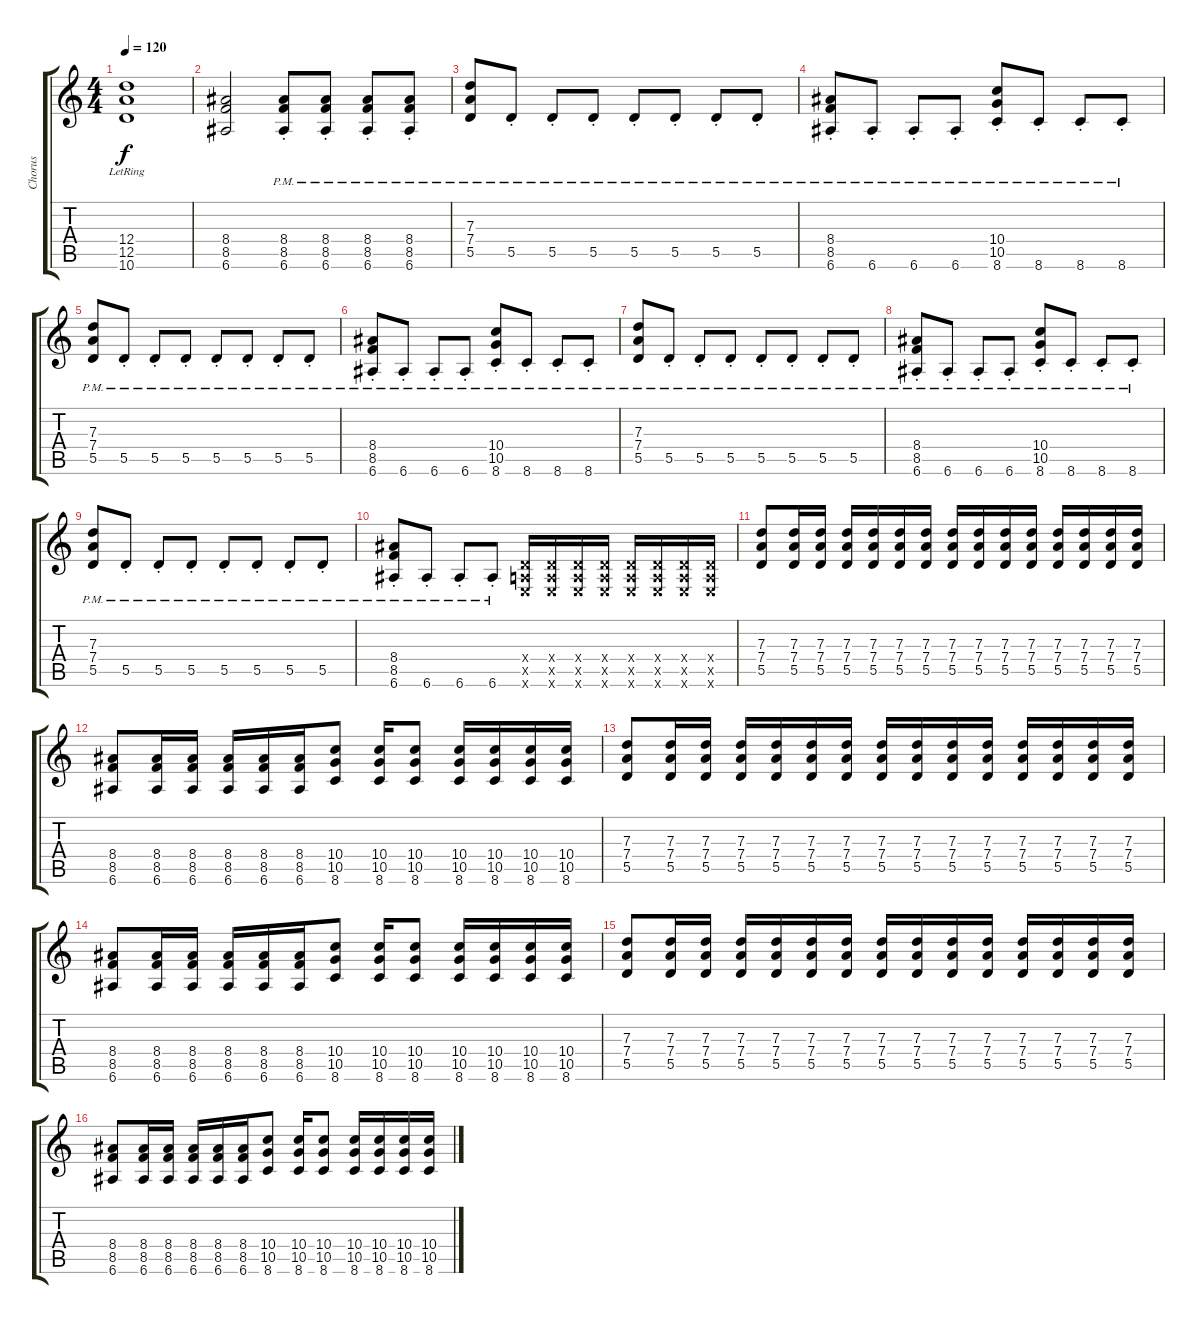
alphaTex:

\track ("Chorus" "Chorus") {instrument overdrivenguitar}
\staff {score tabs}
\tuning (E4 B3 G3 D3 A2 E2) {hide}
\ts (4 4)
\tempo 120
\clef g2
\ks c
(12.4{lr} 12.5{lr} 10.6{lr}).1{dy f} |
(8.4 8.5 6.6).2 (8.4{pm st} 8.5{pm st} 6.6{pm st}).8 (8.4{pm st} 8.5{pm st} 6.6{pm st}).8 (8.4{pm st} 8.5{pm st} 6.6{pm st}).8 (8.4{pm st} 8.5{pm st} 6.6{pm st}).8 |
(7.3{pm} 7.4 5.5{pm}).8 5.5{pm st}.8 5.5{pm st}.8 5.5{pm st}.8 5.5{pm st}.8 5.5{pm st}.8 5.5{pm st}.8 5.5{pm st}.8 |
(8.4{pm st} 8.5{pm st} 6.6{pm st}).8 6.6{pm st}.8 6.6{pm st}.8 6.6{pm st}.8 (10.4{pm st} 10.5{pm st} 8.6{pm st}).8 8.6{pm st}.8 8.6{pm st}.8 8.6{pm st}.8 |
(7.3{pm} 7.4 5.5{pm}).8 5.5{pm st}.8 5.5{pm st}.8 5.5{pm st}.8 5.5{pm st}.8 5.5{pm st}.8 5.5{pm st}.8 5.5{pm st}.8 |
(8.4{pm st} 8.5{pm st} 6.6{pm st}).8 6.6{pm st}.8 6.6{pm st}.8 6.6{pm st}.8 (10.4{pm st} 10.5{pm st} 8.6{pm st}).8 8.6{pm st}.8 8.6{pm st}.8 8.6{pm st}.8 |
(7.3{pm} 7.4 5.5{pm}).8 5.5{pm st}.8 5.5{pm st}.8 5.5{pm st}.8 5.5{pm st}.8 5.5{pm st}.8 5.5{pm st}.8 5.5{pm st}.8 |
(8.4{pm st} 8.5{pm st} 6.6{pm st}).8 6.6{pm st}.8 6.6{pm st}.8 6.6{pm st}.8 (10.4{pm st} 10.5{pm st} 8.6{pm st}).8 8.6{pm st}.8 8.6{pm st}.8 8.6{pm st}.8 |
(7.3{pm} 7.4 5.5{pm}).8 5.5{pm st}.8 5.5{pm st}.8 5.5{pm st}.8 5.5{pm st}.8 5.5{pm st}.8 5.5{pm st}.8 5.5{pm st}.8 |
(8.4{pm st} 8.5{pm st} 6.6{pm st}).8 6.6{pm st}.8 6.6{pm st}.8 6.6{pm st}.8 (0.4{x} 0.5{x} 0.6{x}).16 (0.4{x} 0.5{x} 0.6{x}).16 (0.4{x} 0.5{x} 0.6{x}).16 (0.4{x} 0.5{x} 0.6{x}).16 (0.4{x} 0.5{x} 0.6{x}).16 (0.4{x} 0.5{x} 0.6{x}).16 (0.4{x} 0.5{x} 0.6{x}).16 (0.4{x} 0.5{x} 0.6{x}).16 |
(7.3 7.4 5.5).8 (7.3 7.4 5.5).16 (7.3 7.4 5.5).16 (7.3 7.4 5.5).16 (7.3 7.4 5.5).16 (7.3 7.4 5.5).16 (7.3 7.4 5.5).16 (7.3 7.4 5.5).16 (7.3 7.4 5.5).16 (7.3 7.4 5.5).16 (7.3 7.4 5.5).16 (7.3 7.4 5.5).16 (7.3 7.4 5.5).16 (7.3 7.4 5.5).16 (7.3 7.4 5.5).16 |
(8.4 8.5 6.6).8 (8.4 8.5 6.6).16 (8.4 8.5 6.6).16 (8.4 8.5 6.6).16 (8.4 8.5 6.6).16 (8.4 8.5 6.6).16 (10.4 10.5 8.6).8 (10.4 10.5 8.6).16 (10.4 10.5 8.6).8 (10.4 10.5 8.6).16 (10.4 10.5 8.6).16 (10.4 10.5 8.6).16 (10.4 10.5 8.6).16 |
(7.3 7.4 5.5).8 (7.3 7.4 5.5).16 (7.3 7.4 5.5).16 (7.3 7.4 5.5).16 (7.3 7.4 5.5).16 (7.3 7.4 5.5).16 (7.3 7.4 5.5).16 (7.3 7.4 5.5).16 (7.3 7.4 5.5).16 (7.3 7.4 5.5).16 (7.3 7.4 5.5).16 (7.3 7.4 5.5).16 (7.3 7.4 5.5).16 (7.3 7.4 5.5).16 (7.3 7.4 5.5).16 |
(8.4 8.5 6.6).8 (8.4 8.5 6.6).16 (8.4 8.5 6.6).16 (8.4 8.5 6.6).16 (8.4 8.5 6.6).16 (8.4 8.5 6.6).16 (10.4 10.5 8.6).8 (10.4 10.5 8.6).16 (10.4 10.5 8.6).8 (10.4 10.5 8.6).16 (10.4 10.5 8.6).16 (10.4 10.5 8.6).16 (10.4 10.5 8.6).16 |
(7.3 7.4 5.5).8 (7.3 7.4 5.5).16 (7.3 7.4 5.5).16 (7.3 7.4 5.5).16 (7.3 7.4 5.5).16 (7.3 7.4 5.5).16 (7.3 7.4 5.5).16 (7.3 7.4 5.5).16 (7.3 7.4 5.5).16 (7.3 7.4 5.5).16 (7.3 7.4 5.5).16 (7.3 7.4 5.5).16 (7.3 7.4 5.5).16 (7.3 7.4 5.5).16 (7.3 7.4 5.5).16 |
(8.4 8.5 6.6).8 (8.4 8.5 6.6).16 (8.4 8.5 6.6).16 (8.4 8.5 6.6).16 (8.4 8.5 6.6).16 (8.4 8.5 6.6).16 (10.4 10.5 8.6).8 (10.4 10.5 8.6).16 (10.4 10.5 8.6).8 (10.4 10.5 8.6).16 (10.4 10.5 8.6).16 (10.4 10.5 8.6).16 (10.4 10.5 8.6).16
